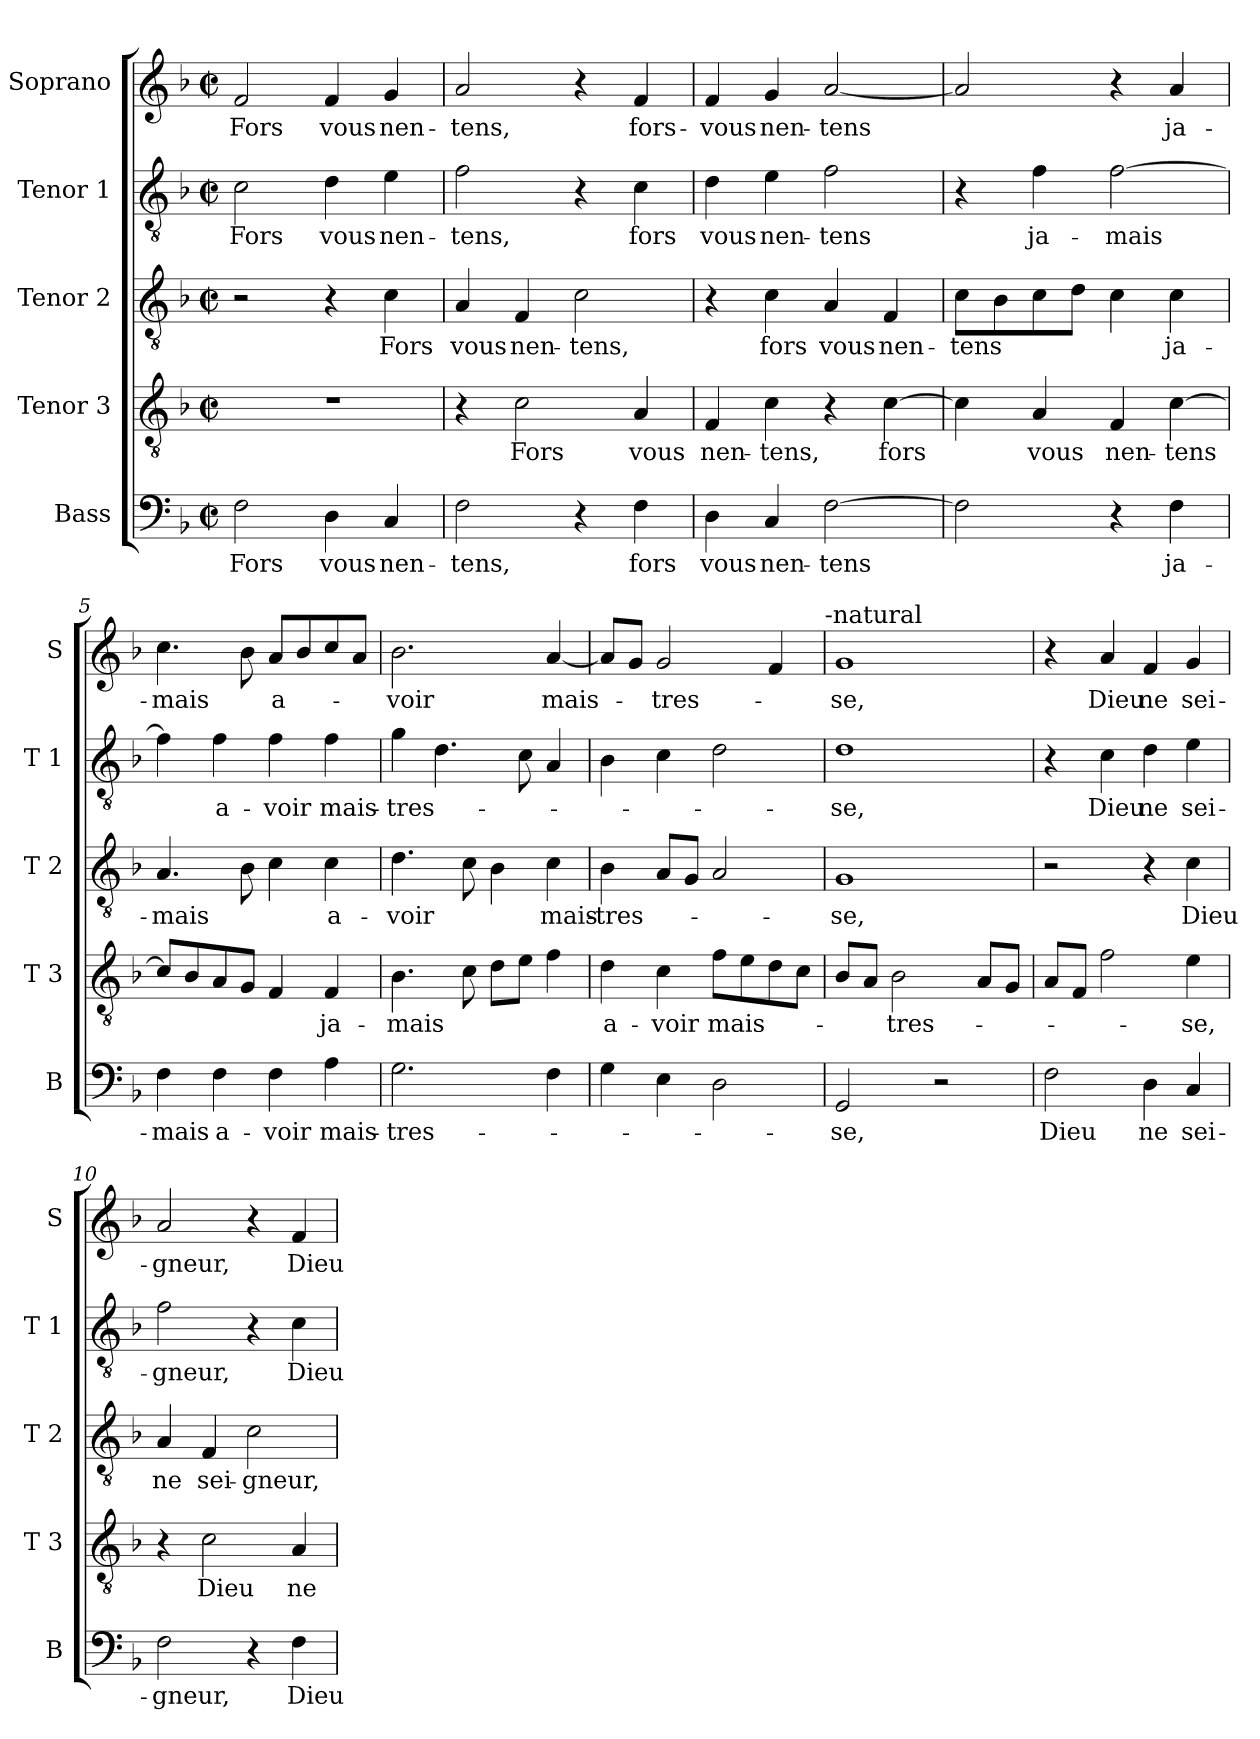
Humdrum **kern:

**kern	**text	**kern	**text	**kern	**text	**kern	**text	**kern	**text
*part5	*part5	*part4	*part4	*part3	*part3	*part2	*part2	*part1	*part1
*staff5	*staff5	*staff4	*staff4	*staff3	*staff3	*staff2	*staff2	*staff1	*staff1
*I"Bass	*	*I"Tenor 3	*	*I"Tenor 2	*	*I"Tenor 1	*	*I"Soprano	*
*I'B	*	*I'T 3	*	*I'T 2	*	*I'T 1	*	*I'S	*
*clefF4	*	*clefGv2	*	*clefGv2	*	*clefGv2	*	*clefG2	*
*k[b-]	*	*k[b-]	*	*k[b-]	*	*k[b-]	*	*k[b-]	*
*F:	*	*F:	*	*F:	*	*F:	*	*F:	*
*M2/2	*	*M2/2	*	*M2/2	*	*M2/2	*	*M2/2	*
*met(c|)	*	*met(c|)	*	*met(c|)	*	*met(c|)	*	*met(c|)	*
=1	=1	=1	=1	=1	=1	=1	=1	=1	=1
2F\	Fors	1r	.	2r	.	2c\	Fors	2f/	Fors
4D\	vous	.	.	4r	.	4d\	vous	4f/	vous
4C/	nen-	.	.	4c\	Fors	4e\	nen-	4g/	nen-
=2	=2	=2	=2	=2	=2	=2	=2	=2	=2
2F\	-tens,	4r	.	4A/	vous	2f\	-tens,	2a/	-tens,
.	.	2c\	Fors	4F/	nen-	.	.	.	.
4r	.	.	.	2c\	-tens,	4r	.	4r	.
4F\	fors	4A/	vous	.	.	4c\	fors	4f/	fors-
=3	=3	=3	=3	=3	=3	=3	=3	=3	=3
4D\	vous	4F/	nen-	4r	.	4d\	vous	4f/	-vous
4C/	nen-	4c\	-tens,	4c\	fors	4e\	nen-	4g/	nen-
[2F\	-tens	4r	.	4A/	vous	2f\	-tens	[2a/	-tens
.	.	[4c\	fors	4F/	nen-	.	.	.	.
=4	=4	=4	=4	=4	=4	=4	=4	=4	=4
2F\]	.	4c\]	.	8c\L	-tens	4r	.	2a/]	.
.	.	.	.	8B-\	.	.	.	.	.
.	.	4A/	vous	8c\	.	4f\	ja-	.	.
.	.	.	.	8d\J	.	.	.	.	.
4r	.	4F/	nen-	4c\	.	[2f\	-mais	4r	.
4F\	ja-	[4c\	-tens	4c\	ja-	.	.	4a/	ja-
=5	=5	=5	=5	=5	=5	=5	=5	=5	=5
4F\	-mais	8c/L]	.	4.A/	-mais	4f\]	.	4.cc\	-mais
.	.	8B-/	.	.	.	.	.	.	.
4F\	a-	8A/	.	.	.	4f\	a-	.	.
.	.	8G/J	.	8B-\	.	.	.	8b-\	.
4F\	-voir	4F/	.	4c\	.	4f\	-voir	8a/L	a-
.	.	.	.	.	.	.	.	8b-/	.
4A\	mais-	4F/	ja-	4c\	a-	4f\	mais-	8cc/	.
.	.	.	.	.	.	.	.	8a/J	.
=6	=6	=6	=6	=6	=6	=6	=6	=6	=6
2.G\	-tres-	4.B-\	-mais	4.d\	-voir	4g\	-tres-	2.b-\	-voir
.	.	.	.	.	.	4.d\	.	.	.
.	.	8c\	.	8c\	.	.	.	.	.
.	.	8d\L	.	4B-\	.	.	.	.	.
.	.	8e\J	.	.	.	8c\	.	.	.
4F\	.	4f\	.	4c\	mais-	4A/	.	[4a/	mais-
!!LO:LB:g=z
=7	=7	=7	=7	=7	=7	=7	=7	=7	=7
4G\	.	4d\	a-	4B-\	-tres-	4B-\	.	8a/L]	.
.	.	.	.	.	.	.	.	8g/J	.
4E\	.	4c\	-voir	8A/L	.	4c\	.	2g/	-tres-
.	.	.	.	8G/J	.	.	.	.	.
2D\	.	8f\L	mais-	2A/	.	2d\	.	.	.
.	.	8e\	.	.	.	.	.	.	.
.	.	8d\	.	.	.	.	.	4f/	.
.	.	8c\J	.	.	.	.	.	.	.
!	!	!	!	!	!	!	!	!LO:TX:a:t=-natural	!
=8	=8	=8	=8	=8	=8	=8	=8	=8	=8
2GG/	-se,	8B-/L	.	1G	-se,	1d	-se,	1g	-se,
.	.	8A/J	.	.	.	.	.	.	.
.	.	2B-\	-tres-	.	.	.	.	.	.
2r	.	.	.	.	.	.	.	.	.
.	.	8A/L	.	.	.	.	.	.	.
.	.	8G/J	.	.	.	.	.	.	.
=9	=9	=9	=9	=9	=9	=9	=9	=9	=9
2F\	Dieu	8A/L	.	2r	.	4r	.	4r	.
.	.	8F/J	.	.	.	.	.	.	.
.	.	2f\	.	.	.	4c\	Dieu	4a/	Dieu
4D\	ne	.	.	4r	.	4d\	ne	4f/	ne
4C/	sei-	4e\	-se,	4c\	Dieu	4e\	sei-	4g/	sei-
=10	=10	=10	=10	=10	=10	=10	=10	=10	=10
2F\	-gneur,	4r	.	4A/	ne	2f\	-gneur,	2a/	-gneur,
.	.	2c\	Dieu	4F/	sei-	.	.	.	.
4r	.	.	.	2c\	-gneur,	4r	.	4r	.
4F\	Dieu	4A/	ne	.	.	4c\	Dieu	4f/	Dieu
=	=	=	=	=	=	=	=	=	=
*-	*-	*-	*-	*-	*-	*-	*-	*-	*-
